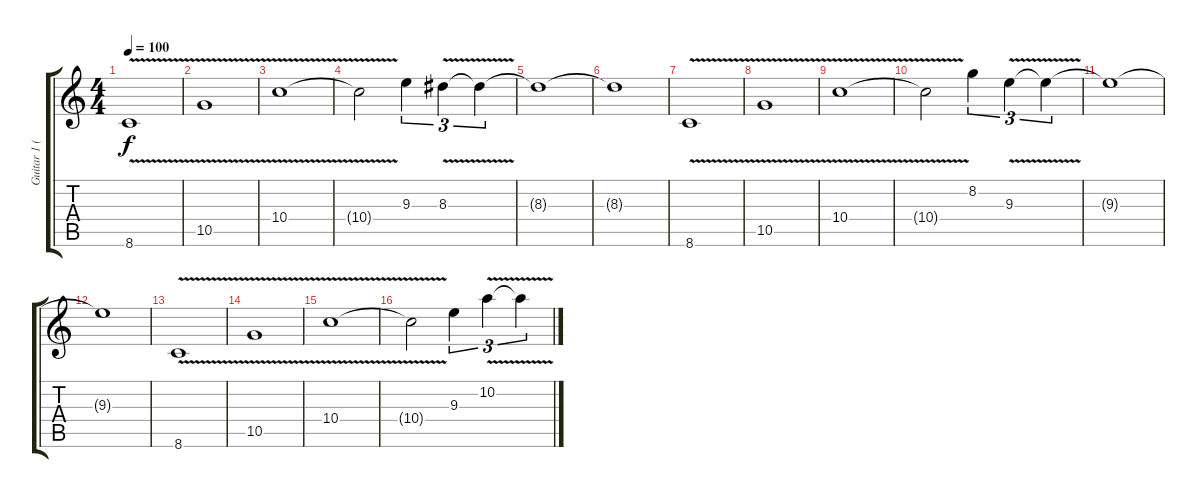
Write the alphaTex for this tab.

\track ("Guitar 1 (solo)" "Guitar 1 (") {instrument overdrivenguitar}
\staff {score tabs}
\tuning (E4 B3 G3 D3 A2 E2) {hide}
\ts (4 4)
\tempo 100
\clef g2
\ks c
8.6{v}.1{dy f instrument overdrivenguitar} |
10.5{v}.1 |
10.4{v}.1 |
10.4{t}.2 9.3.4{tu (3 2)} 8.3{v}.4{tu (3 2)} 8.3{t}.4{tu (3 2)} |
8.3{t}.1 |
8.3{t}.1 |
8.6{v}.1 |
10.5{v}.1 |
10.4{v}.1 |
10.4{t}.2 8.2.4{tu (3 2)} 9.3{v}.4{tu (3 2)} 9.3{t}.4{tu (3 2)} |
9.3{t}.1 |
9.3{t}.1 |
8.6{v}.1 |
10.5{v}.1 |
10.4{v}.1 |
10.4{t}.2 9.3.4{tu (3 2)} 10.2{v}.4{tu (3 2)} 10.2{t}.4{tu (3 2)}
